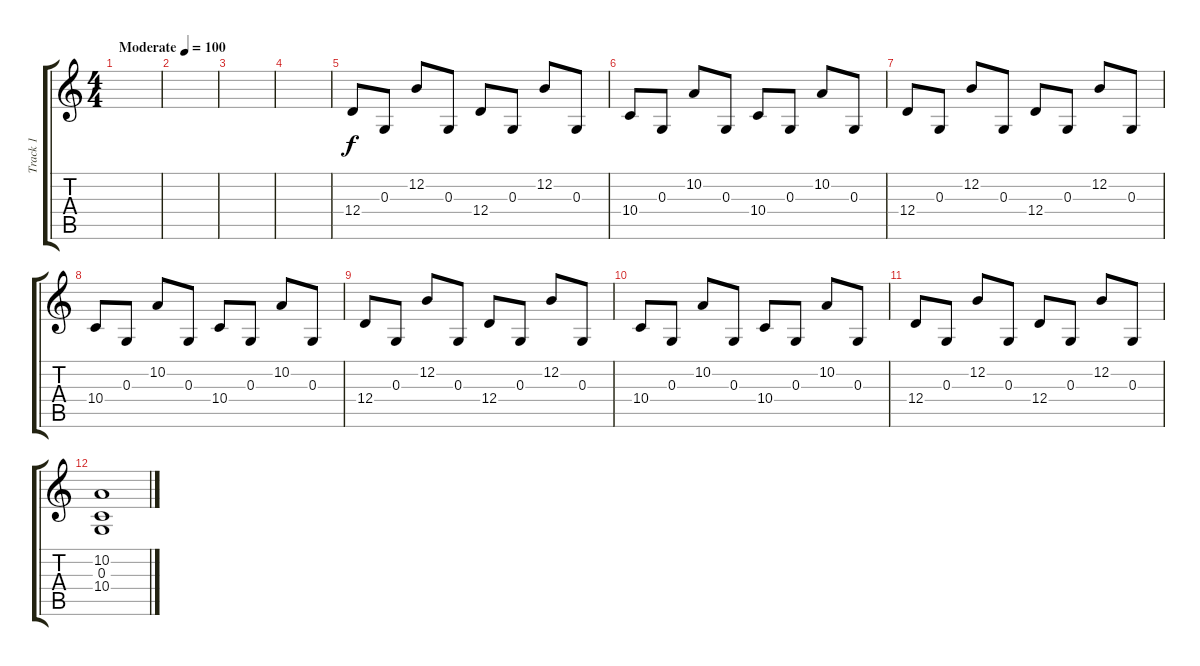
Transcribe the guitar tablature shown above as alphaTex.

\track ("Track 1" "Track 1") {instrument vibraphone}
\staff {score tabs}
\tuning (E4 B3 G3 D3 A2 E2) {hide}
\ts (4 4)
\tempo (100 "Moderate")
\clef g2
\ks c
|
|
|
|
12.4.8 0.3.8 12.2.8 0.3.8 12.4.8 0.3.8 12.2.8 0.3.8 |
10.4.8 0.3.8 10.2.8 0.3.8 10.4.8 0.3.8 10.2.8 0.3.8 |
12.4.8 0.3.8 12.2.8 0.3.8 12.4.8 0.3.8 12.2.8 0.3.8 |
10.4.8 0.3.8 10.2.8 0.3.8 10.4.8 0.3.8 10.2.8 0.3.8 |
12.4.8 0.3.8 12.2.8 0.3.8 12.4.8 0.3.8 12.2.8 0.3.8 |
10.4.8 0.3.8 10.2.8 0.3.8 10.4.8 0.3.8 10.2.8 0.3.8 |
12.4.8 0.3.8 12.2.8 0.3.8 12.4.8 0.3.8 12.2.8 0.3.8 |
(10.2 0.3 10.4).1
